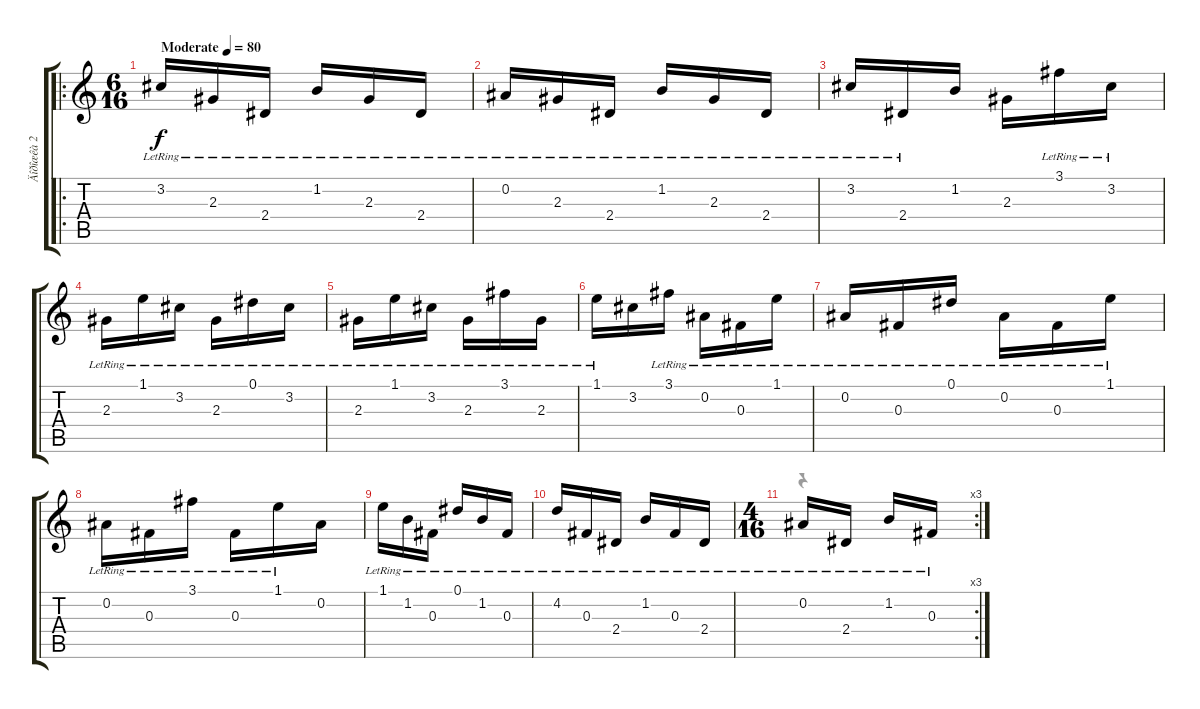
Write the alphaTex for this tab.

\track ("Äîðîæêà 2" "Äîðîæêà 2") {instrument acousticguitarsteel}
\staff {score tabs}
\tuning (Eb4 Bb3 Gb3 Db3 Ab2 Eb2) {hide}
\voice
\ro
\ts (6 16)
\tempo (80 "Moderate")
\clef g2
\ks c
3.2{lr}.16{dy f instrument acousticguitarsteel} 2.3{lr}.16 2.4{lr}.16 1.2{lr}.16 2.3{lr}.16 2.4{lr}.16 |
0.2{lr}.16 2.3{lr}.16 2.4{lr}.16 1.2{lr}.16 2.3{lr}.16 2.4{lr}.16 |
3.2{lr}.16 2.4{lr}.16 1.2.16 2.3.16 3.1{lr}.16 3.2{lr}.16 |
2.3{lr}.16 1.1{lr}.16 3.2{lr}.16 2.3{lr}.16 0.1{lr}.16 3.2{lr}.16 |
2.3{lr}.16 1.1{lr}.16 3.2{lr}.16 2.3{lr}.16 3.1{lr}.16 2.3{lr}.16 |
1.1{lr}.16 3.2.16 3.1{lr}.16 0.2{lr}.16 0.3{lr}.16 1.1{lr}.16 |
0.2{lr}.16 0.3{lr}.16 0.1{lr}.16 0.2{lr}.16 0.3{lr}.16 1.1{lr}.16 |
0.2{lr}.16 0.3{lr}.16 3.1{lr}.16 0.3{lr}.16 1.1{lr}.16 0.2.16 |
1.1{lr}.16 1.2{lr}.16 0.3{lr}.16 0.1{lr}.16 1.2{lr}.16 0.3{lr}.16 |
4.2{lr}.16 0.3{lr}.16 2.4{lr}.16 1.2{lr}.16 0.3{lr}.16 2.4{lr}.16 |
\rc 3
\ts (4 16)
0.2{lr}.16 2.4{lr}.16 1.2{lr}.16 0.3{lr}.16
\voice
\clef g2
\ottava regular
\simile none
\ks c
|
|
|
|
|
|
|
|
|
|
r.4
